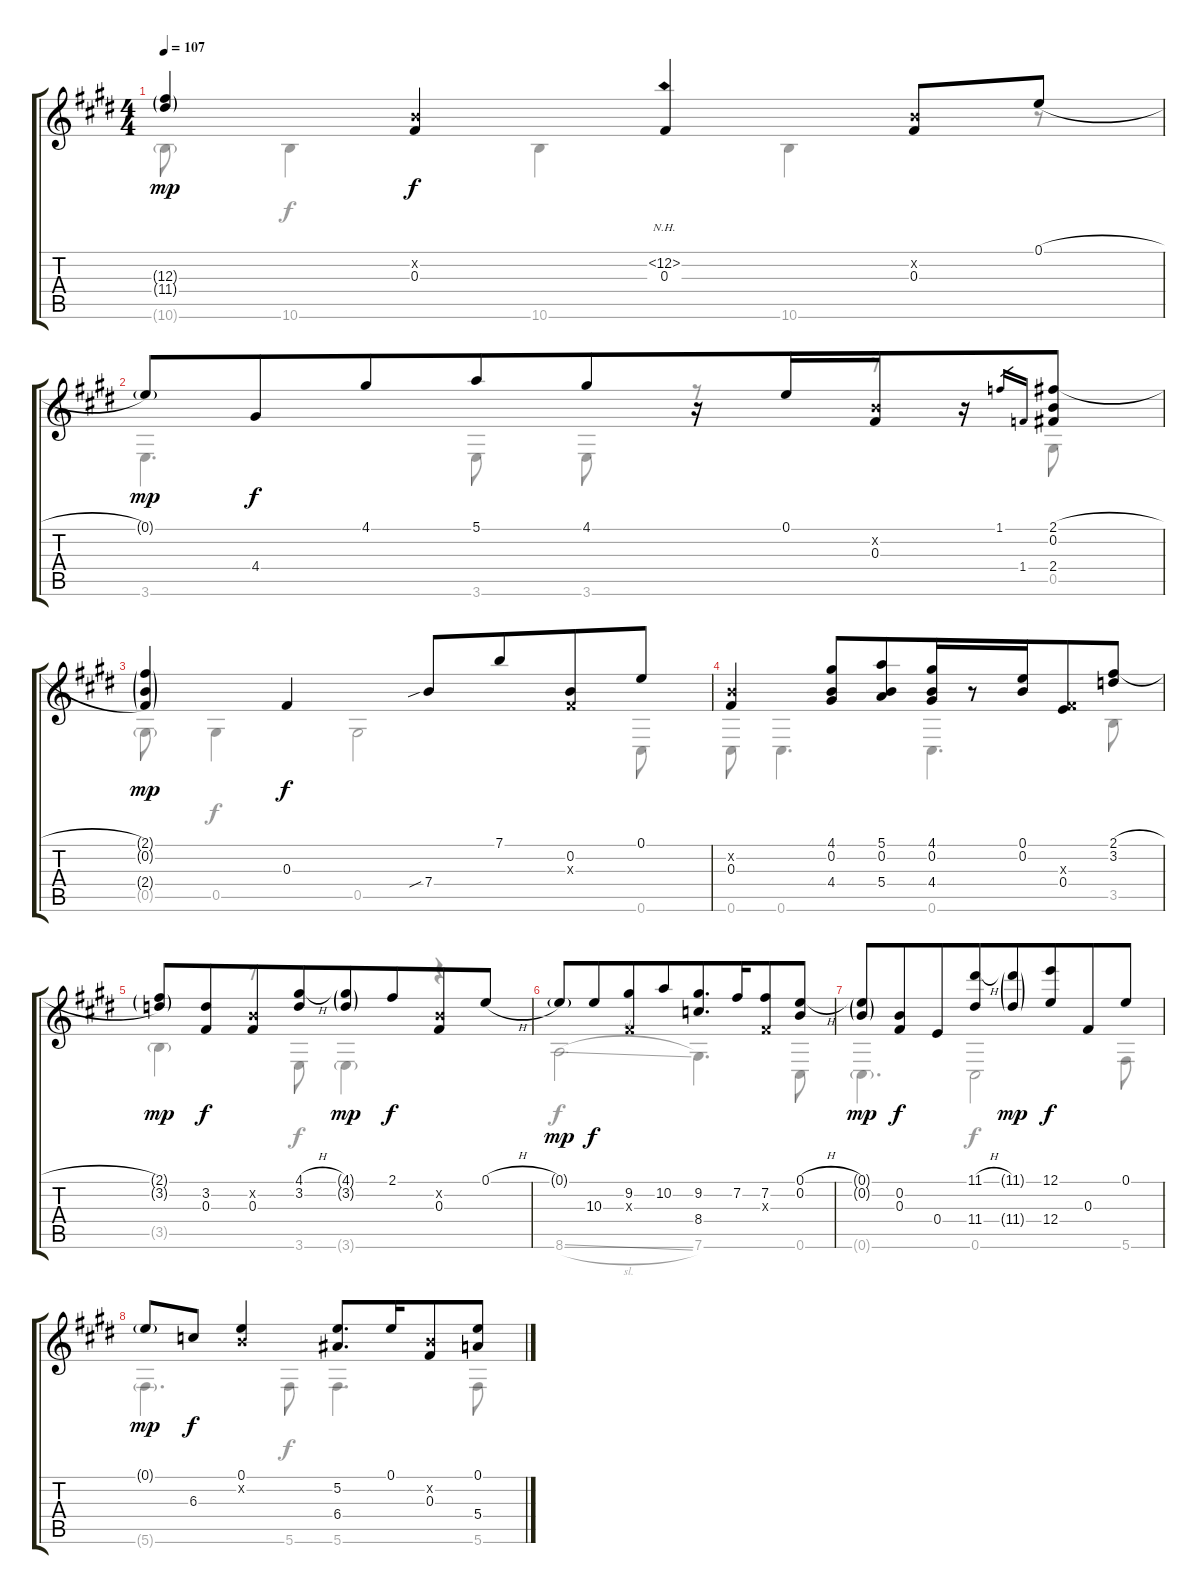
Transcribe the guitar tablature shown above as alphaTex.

\track "" {instrument acousticguitarsteel}
\staff {score tabs}
\tuning (E4 B3 Gb3 E3 Ab2 Db2) {hide}
\voice
\ts (4 4)
\tempo 107
\clef g2
\ks e
(12.3{g} 11.4{g}).4{dy mp} (0.2{x} 0.3).4{dy f} (12.2{nh} 0.3).4 (0.2{x} 0.3).8 0.1{h}.8 |
0.1{g}.8{dy mp} 4.4.8{dy f beam merge} 4.1.8 5.1.8{beam merge} 4.1.8 r.16 0.1.16{beam merge} (0.2{x} 0.3).16 r.16 1.1.16{gr} 1.4.16{gr} (2.1{h} 0.2 2.4).8 |
(2.1{g} 0.2{g} 2.4{g}).4{dy mp} 0.3.4{dy f} 7.4{sib}.8 7.1.8{beam merge} (0.2 0.3{x}).8 0.1.8 |
(0.2{x} 0.3).4 (4.1 0.2 4.4).8 (5.1 0.2 5.4).8{beam merge} (4.1 0.2 4.4).16 r.8 (0.1 0.2).16{beam merge} (0.3{x} 0.4).8{beam merge} (2.1{h} 3.2).8 |
(2.1{g} 3.2{g}).8{dy mp} (3.2 0.3).8{dy f beam merge} (0.2{x} 0.3).8 (4.1{h} 3.2).8{beam merge} (4.1{g} 3.2{g}).8{dy mp} 2.1.8{dy f beam merge} (0.2{x} 0.3).8 0.1{h}.8 |
0.1{g}.8{dy mp} 10.3.8{dy f beam merge} (9.2 0.3{x}).8 10.2.8{beam merge} (9.2 8.4).8{d} 7.2.16{beam merge} (7.2 0.3{x}).8 (0.1{h} 0.2).8 |
(0.1{g} 0.2{g}).8{dy mp} (0.2 0.3).8{dy f beam merge} 0.4.8 (11.1{h} 11.4).8{beam merge} (11.1{g} 11.4{g}).8{dy mp} (12.1 12.4).8{dy f beam merge} 0.3.8 0.1.8 |
0.1{g}.8{dy mp} 6.3.8{dy f} (0.1 0.2{x}).4 (5.2 6.4).8{d} 0.1.16{beam merge} (0.2{x} 0.3).8 (0.1{h} 5.4).8
\voice
\clef g2
\ottava regular
\simile none
\ks e
10.6{g}.8{dy mp} 10.6.4{dy f} 10.6.4 10.6.4 r.8 |
3.6.4{d} 3.6.8 3.6.8 r.8 r.8 0.5.8 |
0.5{g}.8{dy mp} 0.5.4{dy f} 0.5.2 0.6.8 |
0.6.8 0.6.4{d} 0.6.4{d} 3.5.8 |
3.5{g}.4{dy mp} r.8 3.6.8{dy f} 3.6{g}.4{dy mp} r.4 |
8.6{sl}.2{dy f} 7.6.4{d} 0.6.8 |
0.6{g}.4{d dy mp} 0.6.2{dy f} 5.6.8 |
5.6{g}.4{d dy mp} 5.6.8{dy f} 5.6.4{d} 5.6.8
